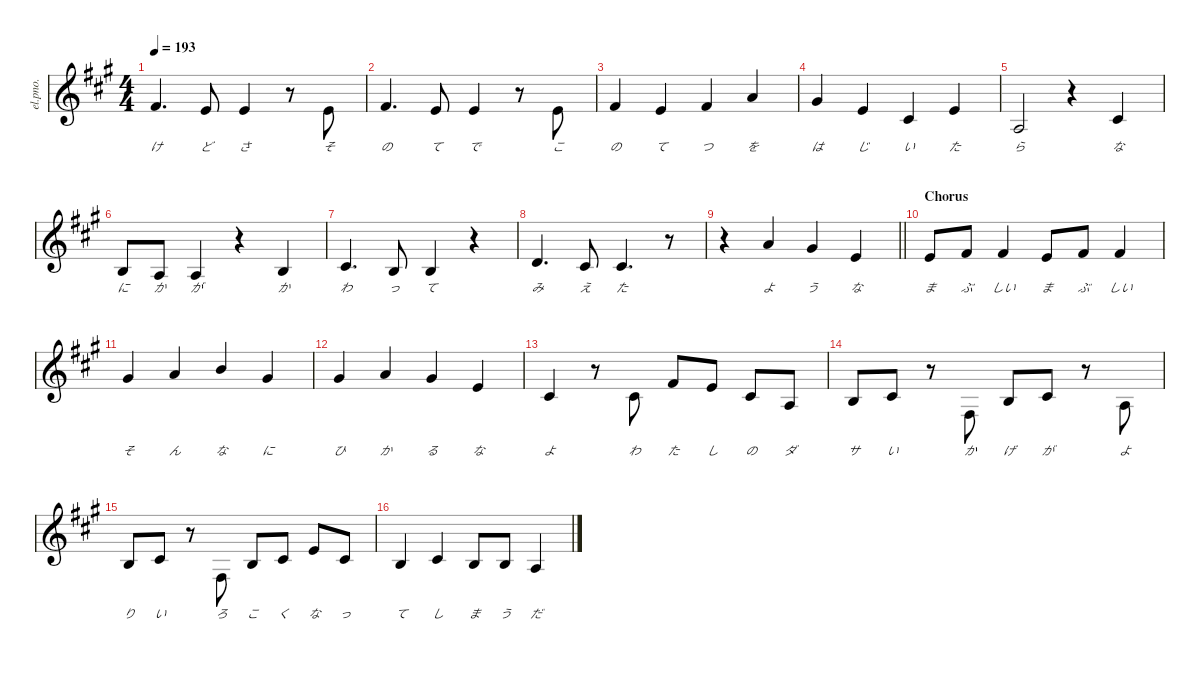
\defaultSystemsLayout 4
\hideDynamics
\bracketExtendMode nobrackets
\track ("喜多郁代(vol." "el.pno.") {instrument voiceoohs}
\staff {score}
\tuning (E4 B3 G3 D3 A2 E2)
\ts (4 4)
\tempo 193
\clef g2
\ks a
2.1{acc #}.4{d lyrics (0 "け") lyrics (1 "") lyrics (2 "") lyrics (3 "") lyrics (4 "") dy mf beam Up} 0.1{acc forcenatural}.8{lyrics (0 "ど") lyrics (1 "") lyrics (2 "") lyrics (3 "") lyrics (4 "") beam Up} 0.1{acc forcenatural}.4{lyrics (0 "さ") lyrics (1 "") lyrics (2 "") lyrics (3 "") lyrics (4 "") beam Up} r.8{beam Down} 0.1{acc forcenatural}.8{lyrics (0 "そ") lyrics (1 "") lyrics (2 "") lyrics (3 "") lyrics (4 "") beam Up} |
2.1{acc #}.4{d lyrics (0 "の") lyrics (1 "") lyrics (2 "") lyrics (3 "") lyrics (4 "") beam Up} 0.1{acc forcenatural}.8{lyrics (0 "て") lyrics (1 "") lyrics (2 "") lyrics (3 "") lyrics (4 "") beam Up} 0.1{acc forcenatural}.4{lyrics (0 "で") lyrics (1 "") lyrics (2 "") lyrics (3 "") lyrics (4 "") beam Up} r.8{beam Down} 0.1{acc forcenatural}.8{lyrics (0 "こ") lyrics (1 "") lyrics (2 "") lyrics (3 "") lyrics (4 "") beam Up} |
2.1{acc #}.4{lyrics (0 "の") lyrics (1 "") lyrics (2 "") lyrics (3 "") lyrics (4 "") beam Up} 0.1{acc forcenatural}.4{lyrics (0 "て") lyrics (1 "") lyrics (2 "") lyrics (3 "") lyrics (4 "") beam Up} 2.1{acc #}.4{lyrics (0 "つ") lyrics (1 "") lyrics (2 "") lyrics (3 "") lyrics (4 "") beam Up} 5.1{acc forcenatural}.4{lyrics (0 "を") lyrics (1 "") lyrics (2 "") lyrics (3 "") lyrics (4 "") beam Up} |
4.1{acc #}.4{lyrics (0 "は") lyrics (1 "") lyrics (2 "") lyrics (3 "") lyrics (4 "") beam Up} 5.2{acc forcenatural}.4{lyrics (0 "じ") lyrics (1 "") lyrics (2 "") lyrics (3 "") lyrics (4 "") beam Up} 6.3{acc #}.4{lyrics (0 "い") lyrics (1 "") lyrics (2 "") lyrics (3 "") lyrics (4 "") beam Up} 5.2{acc forcenatural}.4{lyrics (0 "た") lyrics (1 "") lyrics (2 "") lyrics (3 "") lyrics (4 "") beam Up} |
7.4{acc forcenatural}.2{lyrics (0 "ら") lyrics (1 "") lyrics (2 "") lyrics (3 "") lyrics (4 "") beam Up} r.4{beam Down} 2.2{acc #}.4{lyrics (0 "な") lyrics (1 "") lyrics (2 "") lyrics (3 "") lyrics (4 "") beam Up} |
0.2{acc forcenatural}.8{lyrics (0 "に") lyrics (1 "") lyrics (2 "") lyrics (3 "") lyrics (4 "") beam Up} 2.3{acc forcenatural}.8{lyrics (0 "か") lyrics (1 "") lyrics (2 "") lyrics (3 "") lyrics (4 "") beam Up} 2.3{acc forcenatural}.4{lyrics (0 "が") lyrics (1 "") lyrics (2 "") lyrics (3 "") lyrics (4 "") beam Up} r.4{beam Down} 0.2{acc forcenatural}.4{lyrics (0 "か") lyrics (1 "") lyrics (2 "") lyrics (3 "") lyrics (4 "") beam Up} |
2.2{acc #}.4{d lyrics (0 "わ") lyrics (1 "") lyrics (2 "") lyrics (3 "") lyrics (4 "") beam Up} 0.2{acc forcenatural}.8{lyrics (0 "っ") lyrics (1 "") lyrics (2 "") lyrics (3 "") lyrics (4 "") beam Up} 0.2{acc forcenatural}.4{lyrics (0 "て") lyrics (1 "") lyrics (2 "") lyrics (3 "") lyrics (4 "") beam Up} r.4{beam Down} |
3.2{acc forcenatural}.4{d lyrics (0 "み") lyrics (1 "") lyrics (2 "") lyrics (3 "") lyrics (4 "") beam Up} 2.2{acc #}.8{lyrics (0 "え") lyrics (1 "") lyrics (2 "") lyrics (3 "") lyrics (4 "") beam Up} 2.2{acc #}.4{d lyrics (0 "た") lyrics (1 "") lyrics (2 "") lyrics (3 "") lyrics (4 "") beam Up} r.8{beam Down} |
\barLineRight lightlight
r.4{beam Down} 5.1{acc forcenatural}.4{lyrics (0 "よ") lyrics (1 "") lyrics (2 "") lyrics (3 "") lyrics (4 "") beam Up} 4.1{acc #}.4{lyrics (0 "う") lyrics (1 "") lyrics (2 "") lyrics (3 "") lyrics (4 "") beam Up} 5.2{acc forcenatural}.4{lyrics (0 "な") lyrics (1 "") lyrics (2 "") lyrics (3 "") lyrics (4 "") beam Up} |
\section ("" "Chorus")
0.1{acc forcenatural}.8{lyrics (0 "ま") lyrics (1 "") lyrics (2 "") lyrics (3 "") lyrics (4 "") beam Up} 2.1{acc #}.8{lyrics (0 "ぶ") lyrics (1 "") lyrics (2 "") lyrics (3 "") lyrics (4 "") beam Up} 2.1{acc #}.4{lyrics (0 "しい") lyrics (1 "") lyrics (2 "") lyrics (3 "") lyrics (4 "") beam Up} 0.1{acc forcenatural}.8{lyrics (0 "ま") lyrics (1 "") lyrics (2 "") lyrics (3 "") lyrics (4 "") beam Up} 2.1{acc #}.8{lyrics (0 "ぶ") lyrics (1 "") lyrics (2 "") lyrics (3 "") lyrics (4 "") beam Up} 2.1{acc #}.4{lyrics (0 "しい") lyrics (1 "") lyrics (2 "") lyrics (3 "") lyrics (4 "") beam Up} |
4.1{acc #}.4{lyrics (0 "そ") lyrics (1 "") lyrics (2 "") lyrics (3 "") lyrics (4 "") beam Up} 5.1{acc forcenatural}.4{lyrics (0 "ん") lyrics (1 "") lyrics (2 "") lyrics (3 "") lyrics (4 "") beam Up} 7.1{acc forcenatural}.4{lyrics (0 "な") lyrics (1 "") lyrics (2 "") lyrics (3 "") lyrics (4 "") beam Up} 4.1{acc #}.4{lyrics (0 "に") lyrics (1 "") lyrics (2 "") lyrics (3 "") lyrics (4 "") beam Up} |
4.1{acc #}.4{lyrics (0 "ひ") lyrics (1 "") lyrics (2 "") lyrics (3 "") lyrics (4 "") beam Up} 5.1{acc forcenatural}.4{lyrics (0 "か") lyrics (1 "") lyrics (2 "") lyrics (3 "") lyrics (4 "") beam Up} 4.1{acc #}.4{lyrics (0 "る") lyrics (1 "") lyrics (2 "") lyrics (3 "") lyrics (4 "") beam Up} 0.1{acc forcenatural}.4{lyrics (0 "な") lyrics (1 "") lyrics (2 "") lyrics (3 "") lyrics (4 "") beam Up} |
2.2{acc #}.4{lyrics (0 "よ") lyrics (1 "") lyrics (2 "") lyrics (3 "") lyrics (4 "") beam Up} r.8{beam Down} 2.2{acc #}.8{lyrics (0 "わ") lyrics (1 "") lyrics (2 "") lyrics (3 "") lyrics (4 "") beam Up} 2.1{acc #}.8{lyrics (0 "た") lyrics (1 "") lyrics (2 "") lyrics (3 "") lyrics (4 "") beam Up} 0.1{acc forcenatural}.8{lyrics (0 "し") lyrics (1 "") lyrics (2 "") lyrics (3 "") lyrics (4 "") beam Up} 2.2{acc #}.8{lyrics (0 "の") lyrics (1 "") lyrics (2 "") lyrics (3 "") lyrics (4 "") beam Up} -7.1{acc forcenatural}.8{lyrics (0 "ダ") lyrics (1 "") lyrics (2 "") lyrics (3 "") lyrics (4 "") beam Up} |
-5.1{acc forcenatural}.8{lyrics (0 "サ") lyrics (1 "") lyrics (2 "") lyrics (3 "") lyrics (4 "") beam Up} 2.2{acc #}.8{lyrics (0 "い") lyrics (1 "") lyrics (2 "") lyrics (3 "") lyrics (4 "") beam Up} r.8{beam Down} 4.4{acc #}.8{lyrics (0 "か") lyrics (1 "") lyrics (2 "") lyrics (3 "") lyrics (4 "") beam Up} -5.1{acc forcenatural}.8{lyrics (0 "げ") lyrics (1 "") lyrics (2 "") lyrics (3 "") lyrics (4 "") beam Up} 2.2{acc #}.8{lyrics (0 "が") lyrics (1 "") lyrics (2 "") lyrics (3 "") lyrics (4 "") beam Up} r.8{beam Down} -7.1{acc forcenatural}.8{lyrics (0 "よ") lyrics (1 "") lyrics (2 "") lyrics (3 "") lyrics (4 "") beam Up} |
-5.1{acc forcenatural}.8{lyrics (0 "り") lyrics (1 "") lyrics (2 "") lyrics (3 "") lyrics (4 "") beam Up} 2.2{acc #}.8{lyrics (0 "い") lyrics (1 "") lyrics (2 "") lyrics (3 "") lyrics (4 "") beam Up} r.8{beam Down} 4.4{acc #}.8{lyrics (0 "ろ") lyrics (1 "") lyrics (2 "") lyrics (3 "") lyrics (4 "") beam Up} -5.1{acc forcenatural}.8{lyrics (0 "こ") lyrics (1 "") lyrics (2 "") lyrics (3 "") lyrics (4 "") beam Up} 2.2{acc #}.8{lyrics (0 "く") lyrics (1 "") lyrics (2 "") lyrics (3 "") lyrics (4 "") beam Up} 0.1{acc forcenatural}.8{lyrics (0 "な") lyrics (1 "") lyrics (2 "") lyrics (3 "") lyrics (4 "") beam Up} 2.2{acc #}.8{lyrics (0 "っ") lyrics (1 "") lyrics (2 "") lyrics (3 "") lyrics (4 "") beam Up} |
-5.1{acc forcenatural}.4{lyrics (0 "て") lyrics (1 "") lyrics (2 "") lyrics (3 "") lyrics (4 "") beam Up} 2.2{acc #}.4{lyrics (0 "し") lyrics (1 "") lyrics (2 "") lyrics (3 "") lyrics (4 "") beam Up} 4.3{acc forcenatural}.8{lyrics (0 "ま") lyrics (1 "") lyrics (2 "") lyrics (3 "") lyrics (4 "") beam Up} -5.1{acc forcenatural}.8{lyrics (0 "う") lyrics (1 "") lyrics (2 "") lyrics (3 "") lyrics (4 "") beam Up} -7.1{acc forcenatural}.4{lyrics (0 "だ") lyrics (1 "") lyrics (2 "") lyrics (3 "") lyrics (4 "") beam Up}
